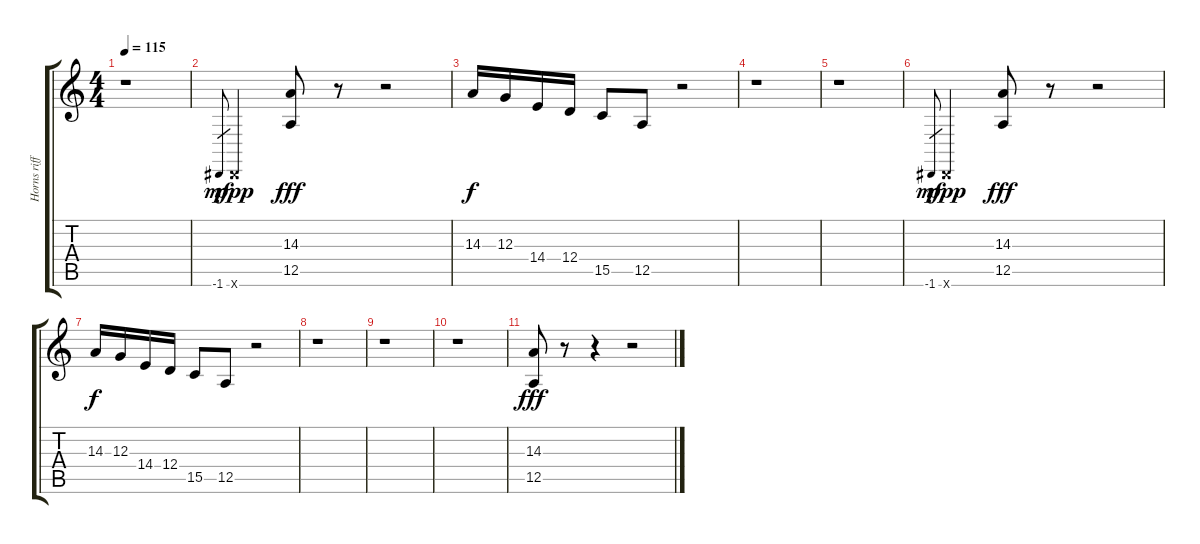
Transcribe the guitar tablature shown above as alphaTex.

\track ("Horns riff" "Horns riff") {instrument altosax}
\staff {score tabs}
\tuning (E4 B3 G3 D3 A2 E2) {hide}
\ts (4 4)
\tempo 115
\clef g2
\ks c
r.1{dy f} |
-1.6.8{gr dy mf} -1.6{x}.4{dy ppp} (14.3 12.5).8{dy fff} r.8 r.2 |
14.3.16{dy f} 12.3.16 14.4.16 12.4.16 15.5.8 12.5.8 r.2 |
r.1 |
r.1 |
-1.6.8{gr dy mf} -1.6{x}.4{dy ppp} (14.3 12.5).8{dy fff} r.8 r.2 |
14.3.16{dy f} 12.3.16 14.4.16 12.4.16 15.5.8 12.5.8 r.2 |
r.1 |
r.1 |
r.1 |
(14.3 12.5).8{dy fff} r.8 r.4 r.2
